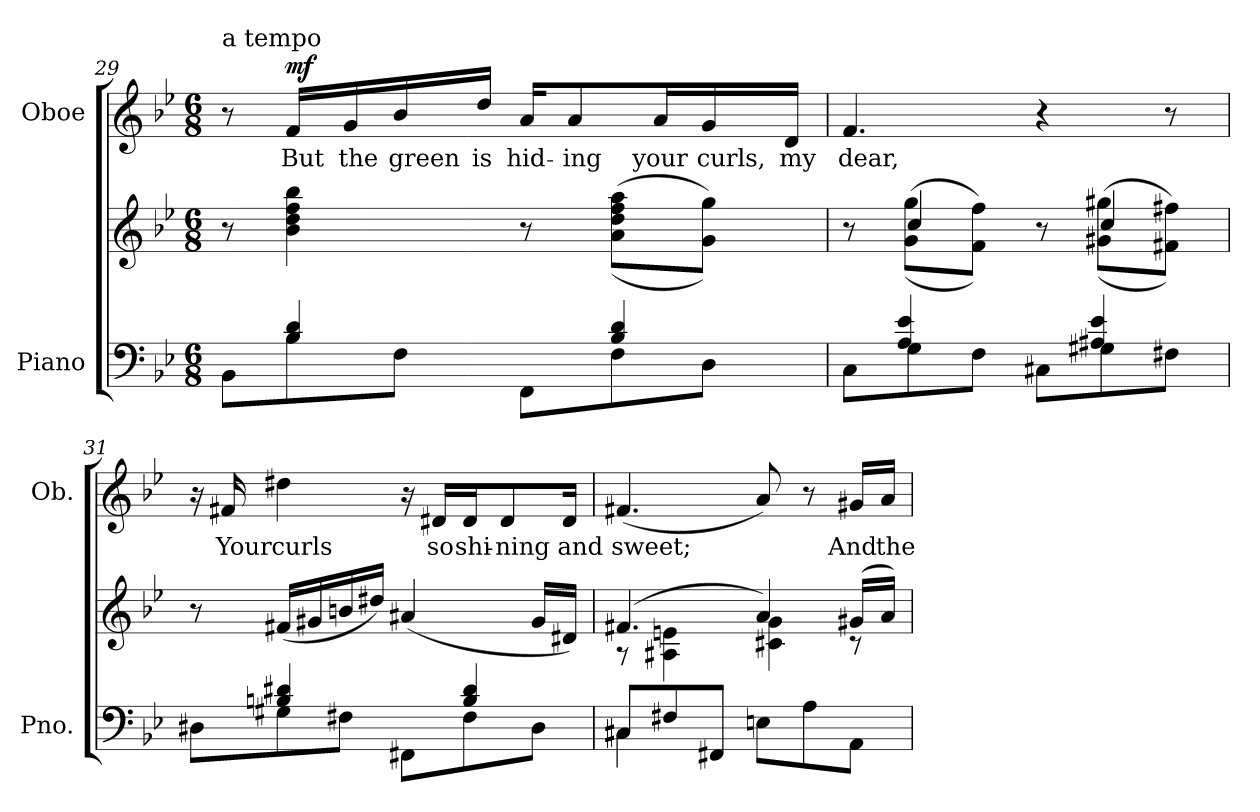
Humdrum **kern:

**kern	**kern	**kern	**text	**dynam
*part2	*part2	*part1	*part1	*part1
*staff3	*staff2	*staff1	*staff1	*staff1
*I"Piano	*	*I"Oboe	*	*
*I'Pno.	*	*I'Ob.	*	*
!!LO:PB:g=z
*clefF4	*clefG2	*clefG2	*	*
*k[b-e-]	*k[b-e-]	*k[b-e-]	*	*
*M6/8	*M6/8	*M6/8	*	*
=29	=29	=29	=29	=29
*^	*	*	*	*
!	!	!	!LO:TX:a:t=a tempo	!	!
8BB-\L	8ryy	8r	8r	.	.
!	!	!	!	!LO:LY:b	!LO:DY:a
8B-\	4B-/ 4d/	4b-\ 4dd\ 4ff\ 4bb-\	16f/LL	But	mf
!	!	!	!	!LO:LY:b	!
.	.	.	16g/	the	.
!	!	!	!	!LO:LY:b	!
8F\J	.	.	16b-/	green	.
!	!	!	!	!LO:LY:b	!
.	.	.	16dd/JJ	is	.
!	!	!	!	!LO:LY:b	!
8FF\L	8ryy	8r	16a/KL	hid-	.
!	!	!	!	!LO:LY:b	!
.	.	.	8a/	-ing	.
8F\	4B-/ 4d/	((<8a\ 8dd\ 8ff\ 8aa\L	.	.	.
!	!	!	!	!LO:LY:b	!
.	.	.	16a/L	your	.
!	!	!	!	!LO:LY:b	!
8D\J	.	8g\ 8gg\J))	16g/	curls,	.
!	!	!	!	!LO:LY:b	!
.	.	.	16d/JJ	my	.
=30	=30	=30	=30	=30	=30
*	*	*^	*	*	*
!	!	!	!	!	!LO:LY:b	!
8C\L	8ryy	8r	8ryy	4.f/	dear,	.
8G\	4A/ 4e-/	4cc/	(>(8g\ 8gg\L	.	.	.
8F\J	.	.	8f\ 8ff\J))	.	.	.
8C#X\L	8ryy	8r	8ryy	4r	.	.
8G#X\	4A#X/ 4e-/	4cc/	(>(8g#X\ 8gg#X\L	.	.	.
8F#X\J	.	.	8f#X\ 8ff#X\J))	8r	.	.
*	*	*v	*v	*	*	*
!!LO:LB:g=z
=31	=31	=31	=31	=31	=31
8D#X\L	8ryy	8r	16r	.	.
!	!	!	!	!LO:LY:b	!
.	.	.	16f#X/	Your	.
!	!	!	!	!LO:LY:b	!
8G#X\	4Bn/ 4d#X/	(16f#X/LL	4dd#X\	curls	.
.	.	16g#X/	.	.	.
8F#X\J	.	16bn/	.	.	.
.	.	16dd#X/JJ)	.	.	.
8FF#X\L	8ryy	(4a#X/	16r	.	.
!	!	!	!	!LO:LY:b	!
.	.	.	16d#X/LL	so	.
!	!	!	!	!LO:LY:b	!
8F#\	4B/ 4d#/	.	16d#/J	shi-	.
!	!	!	!	!LO:LY:b	!
.	.	.	8d#/	-ning	.
8D#\J	.	16g#/LL	.	.	.
!	!	!	!	!LO:LY:b	!
.	.	16d#X/JJ)	16d#/Jk	and	.
=32	=32	=32	=32	=32	=32
*	*	*^	*	*	*
!	!	!	!	!	!LO:LY:b	!
8C#X/L	4C#\	(4.f#X/	8r	(4.f#X/	sweet;	.
8F#X/	.	.	4A#X\ 4en\	.	.	.
8FF#X/J	2ryy	.	.	.	.	.
8En\L	.	4a/)	4c#X\ 4g\	8a/)	.	.
8A\	.	.	.	8r	.	.
!	!	!	!	!	!LO:LY:b	!
8AA\J	.	(16g#X/LL	8r	16g#X/LL	And	.
!	!	!	!	!	!LO:LY:b	!
.	.	16a/JJ)	.	16a/JJ	the	.
*v	*v	*	*	*	*	*
*	*v	*v	*	*	*
=	=	=	=	=
*-	*-	*-	*-	*-
